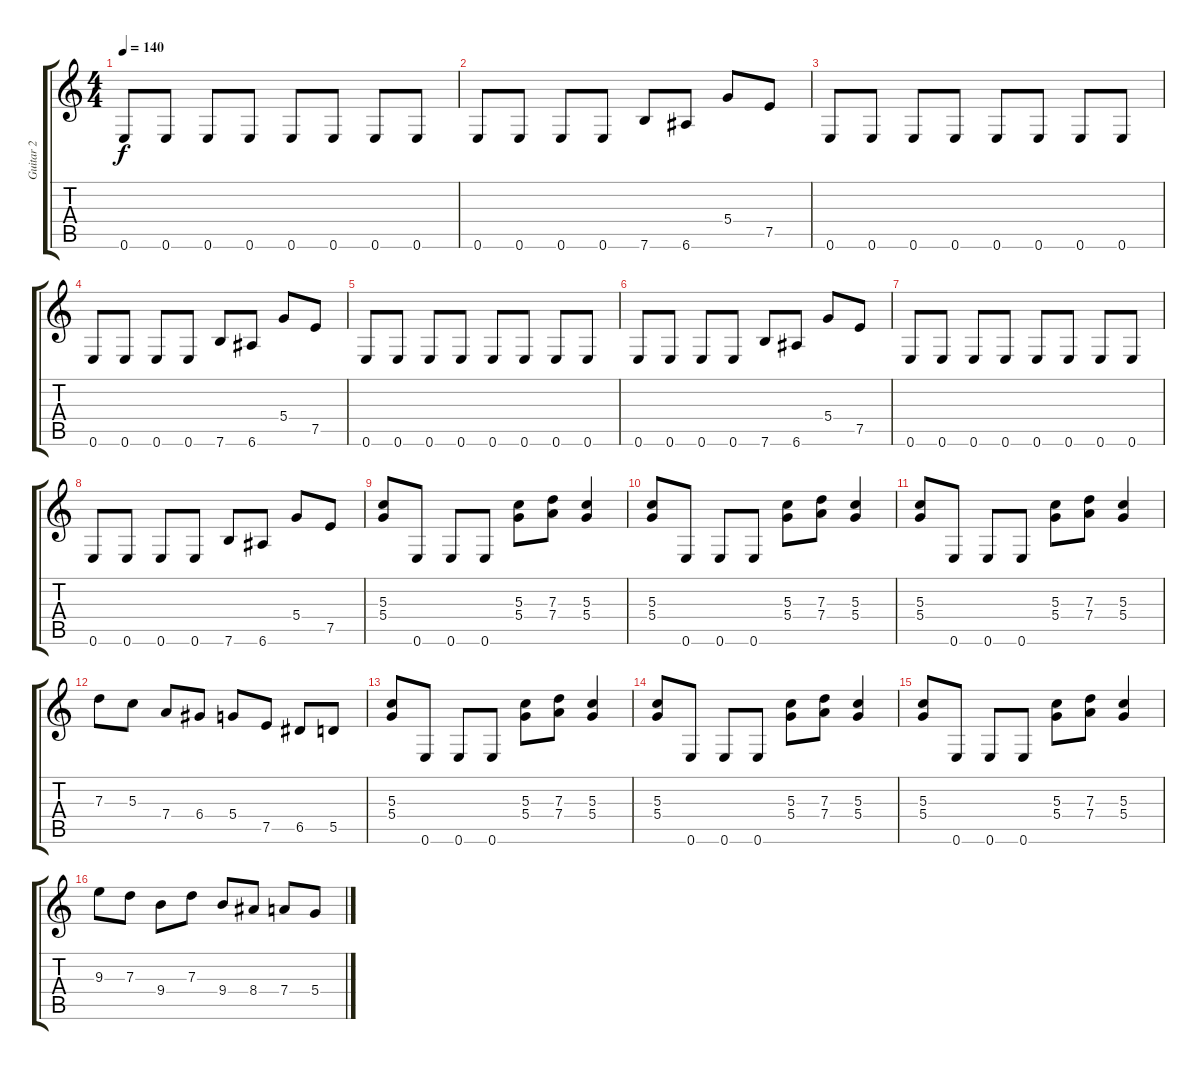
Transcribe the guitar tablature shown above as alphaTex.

\track ("Guitar 2" "Guitar 2") {mute instrument overdrivenguitar}
\staff {score tabs}
\tuning (E4 B3 G3 D3 A2 E2) {hide}
\ts (4 4)
\tempo 140
\clef g2
\ks c
0.6.8{dy f} 0.6.8 0.6.8 0.6.8 0.6.8 0.6.8 0.6.8 0.6.8 |
0.6.8 0.6.8 0.6.8 0.6.8 7.6.8 6.6.8 5.4.8 7.5.8 |
0.6.8 0.6.8 0.6.8 0.6.8 0.6.8 0.6.8 0.6.8 0.6.8 |
0.6.8 0.6.8 0.6.8 0.6.8 7.6.8 6.6.8 5.4.8 7.5.8 |
0.6.8 0.6.8 0.6.8 0.6.8 0.6.8 0.6.8 0.6.8 0.6.8 |
0.6.8 0.6.8 0.6.8 0.6.8 7.6.8 6.6.8 5.4.8 7.5.8 |
0.6.8 0.6.8 0.6.8 0.6.8 0.6.8 0.6.8 0.6.8 0.6.8 |
0.6.8 0.6.8 0.6.8 0.6.8 7.6.8 6.6.8 5.4.8 7.5.8 |
(5.3 5.4).8 0.6.8 0.6.8 0.6.8 (5.3 5.4).8 (7.3 7.4).8 (5.3 5.4).4 |
(5.3 5.4).8 0.6.8 0.6.8 0.6.8 (5.3 5.4).8 (7.3 7.4).8 (5.3 5.4).4 |
(5.3 5.4).8 0.6.8 0.6.8 0.6.8 (5.3 5.4).8 (7.3 7.4).8 (5.3 5.4).4 |
7.3.8 5.3.8 7.4.8 6.4.8 5.4.8 7.5.8 6.5.8 5.5.8 |
(5.3 5.4).8 0.6.8 0.6.8 0.6.8 (5.3 5.4).8 (7.3 7.4).8 (5.3 5.4).4 |
(5.3 5.4).8 0.6.8 0.6.8 0.6.8 (5.3 5.4).8 (7.3 7.4).8 (5.3 5.4).4 |
(5.3 5.4).8 0.6.8 0.6.8 0.6.8 (5.3 5.4).8 (7.3 7.4).8 (5.3 5.4).4 |
9.3.8 7.3.8 9.4.8 7.3.8 9.4.8 8.4.8 7.4.8 5.4.8
